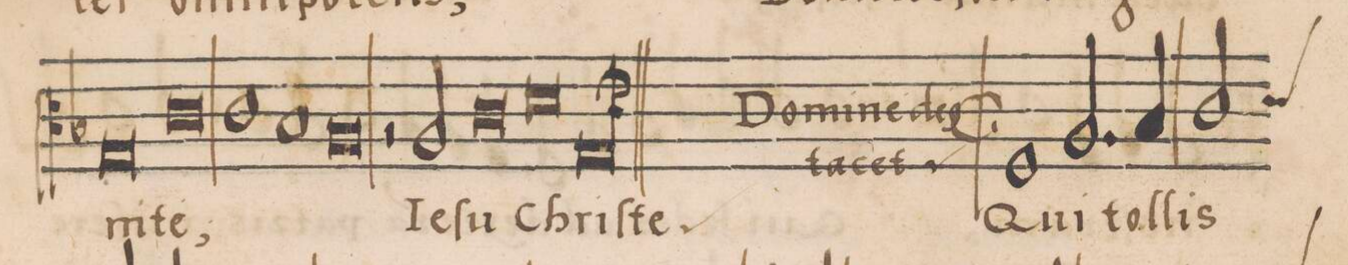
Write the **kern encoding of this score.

**kern	**text
*I"TENOR	*
*clefC3	*
*k[b-]	*
*met(C|)	*
*M2/1	*
0G/	-ni-
=56-	=56-
0c\	-te,
=57-	=57-
1c\	.
=58-	=58-
1B-/	.
0A/	.
=59-	=59-
2r	.
2A/	Ie-
=60-	=60-
0c\	-ſu
=61-	=61-
0d\	Chri-
=62-	=62-
0G/;	-ſte.
=63||	=63||
0ryy	.
=64-	=64-
0ryy	.
=65-	=65-
0ryy	.
=66-	=66-
0ryy	.
=67-	=67-
0ryy	.
=68-	=68-
0ryy	.
=69-	=69-
0ryy	.
=70-	=70-
0ryy	.
=71-	=71-
0ryy	.
=72-	=72-
0ryy	.
=73-	=73-
0ryy	.
=74-	=74-
0ryy	.
=75-	=75-
0ryy	.
=76-	=76-
0ryy	.
=77-	=77-
0ryy	.
=78-	=78-
0ryy	.
=79-	=79-
0ryy	.
=80-	=80-
0ryy	.
=81-	=81-
0ryy	.
=82-	=82-
0ryy	.
=83-	=83-
0ryy	.
=84-	=84-
0ryy	.
=85-	=85-
0ryy	.
=86-	=86-
0ryy	.
=87-	=87-
0ryy	.
=88-	=88-
0ryy	.
=89-	=89-
0ryy	.
=90-	=90-
0ryy	.
=91-	=91-
0ryy	.
=92-	=92-
0ryy	.
=93-	=93-
0ryy	.
=94||	=94||
*M2/1	*
*met(C|)	*
1F/	Qui
2.A/	tol-
4B-/	.
=95-	=95-
*custos:d	*
2c/	-lis
*-	*-
